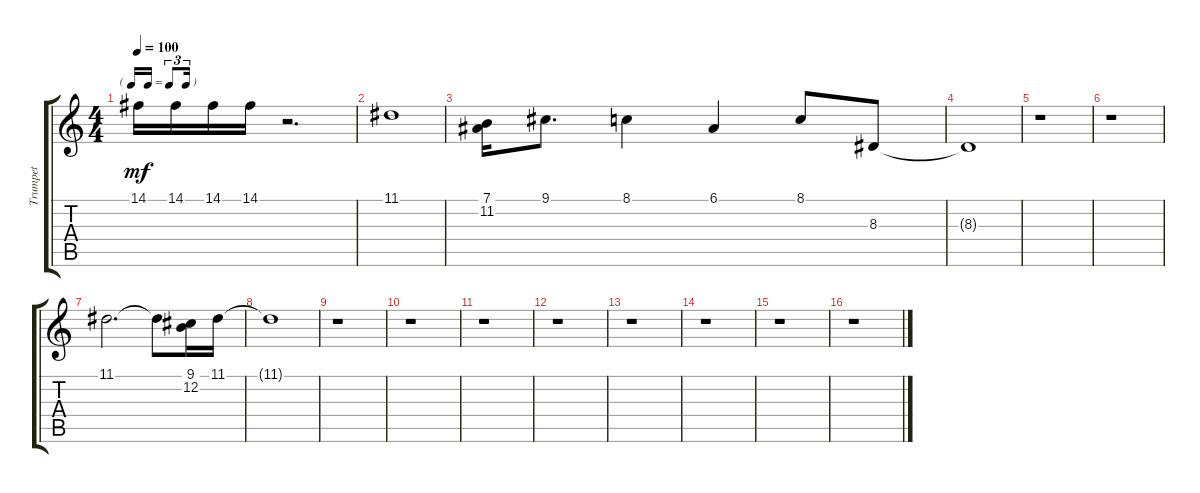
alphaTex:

\track ("Trumpet" "Trumpet") {instrument brasssection}
\staff {score tabs}
\tuning (E4 B3 G3 D3 A2 E2) {hide}
\ts (4 4)
\tf triplet16th
\tempo 100
\clef g2
\ks c
14.1.16{dy mf} 14.1.16 14.1.16 14.1.16 r.2{d} |
11.1.1 |
(7.1 11.2).16 9.1.8{d} 8.1.4 6.1.4 8.1.8 8.3.8 |
8.3{t}.1 |
r.1 |
r.1 |
11.1.2{d} 11.1{t}.8 (9.1 12.2).16 11.1.16 |
11.1{t}.1 |
r.1 |
r.1 |
r.1 |
r.1 |
r.1 |
r.1 |
r.1 |
r.1
